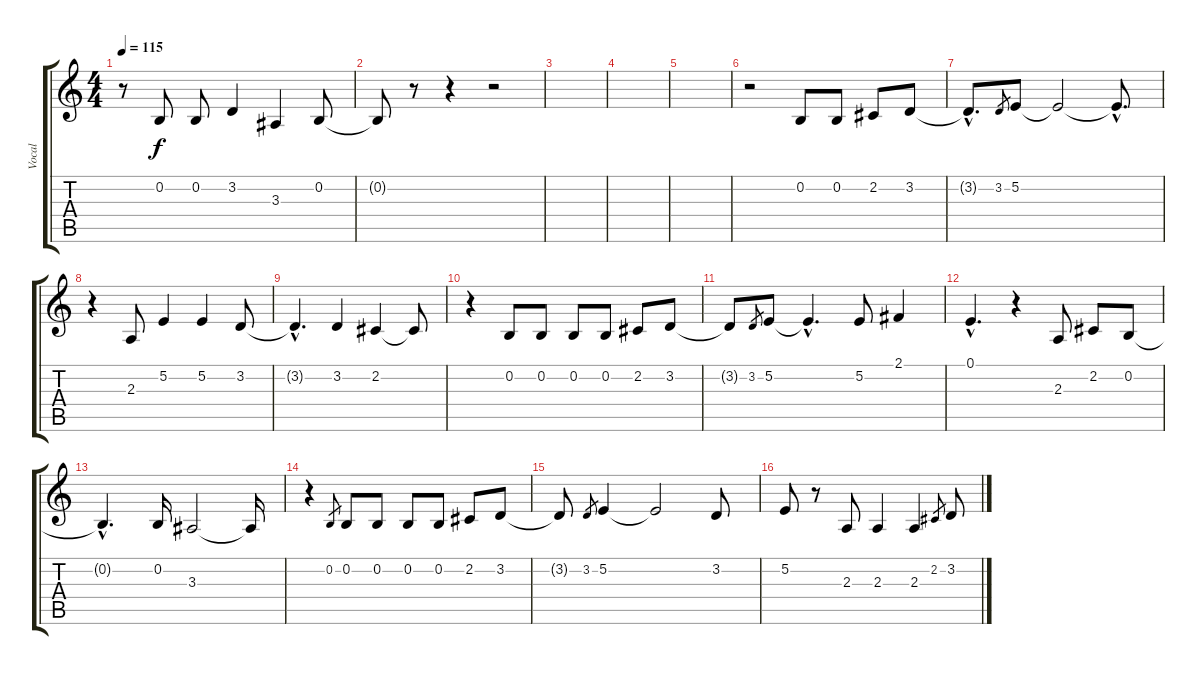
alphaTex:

\track ("Vocal" "Vocal") {instrument lead2sawtooth}
\staff {score tabs}
\tuning (E4 B3 G3 D3 A2 E2) {hide}
\ts (4 4)
\tempo 115
\clef g2
\ks c
r.8{dy f} 0.2.8 0.2.8 3.2.4 3.3.4 0.2.8 |
0.2{t}.8 r.8 r.4 r.2 |
|
|
|
r.2 0.2.8 0.2.8 2.2.8 3.2.8 |
3.2{hac t}.8{d} 3.2.8{gr} 5.2.8 5.2{t}.2 5.2{hac t}.8{d} |
r.4 2.3.8 5.2.4 5.2.4 3.2.8 |
3.2{hac t}.4{d} 3.2.4 2.2.4 2.2{t}.8 |
r.4 0.2.8 0.2.8 0.2.8 0.2.8 2.2.8 3.2.8 |
3.2{t}.8 3.2.8{gr} 5.2.8 5.2{hac t}.4{d} 5.2.8 2.1.4 |
0.1{hac}.4{d} r.4 2.3.8 2.2.8 0.2.8 |
0.2{hac t}.4{d} 0.2.16 3.3.2 3.3{t}.16 |
r.4 0.2.8{gr} 0.2.8 0.2.8 0.2.8 0.2.8 2.2.8 3.2.8 |
3.2{t}.8 3.2.8{gr} 5.2.4 5.2{t}.2 3.2.8 |
5.2.8 r.8 2.3.8 2.3.4 2.3.4 2.2.8{gr} 3.2.8
